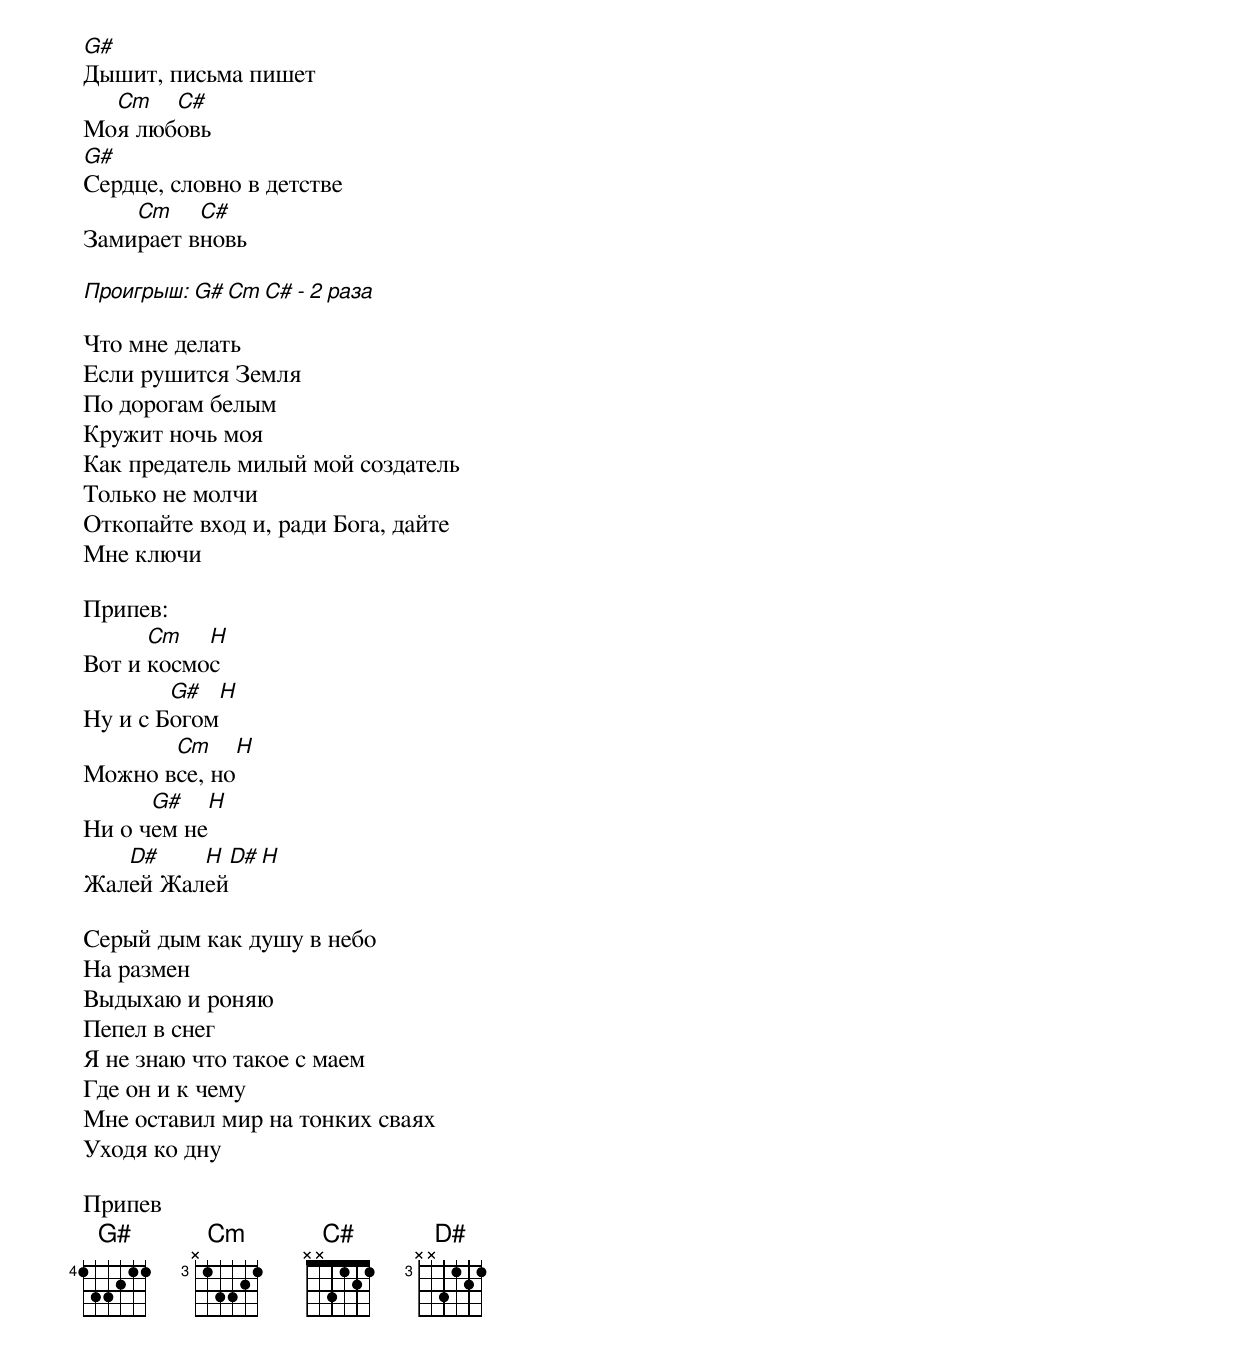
G#
Дышит, письма пишет
  Cm   C#
Моя любовь
G#
Сердце, словно в детстве
    Cm    C#
Замирает вновь

Проигрыш: G# Cm C# - 2 раза

Что мне делать
Если рушится Земля
По дорогам белым
Кружит ночь моя
Как предатель милый мой создатель
Только не молчи
Откопайте вход и, ради Бога, дайте
Мне ключи

Припев:
      Cm   H
Вот и космос
        G#   H
Ну и с Богом
       Cm    H
Можно все, но
      G#   H
Ни о чем не
   D#    H D# H
Жалей Жалей

Серый дым как душу в небо
На размен
Выдыхаю и роняю
Пепел в снег
Я не знаю что такое с маем
Где он и к чему
Мне оставил мир на тонких сваях
Уходя ко дну

Припев
